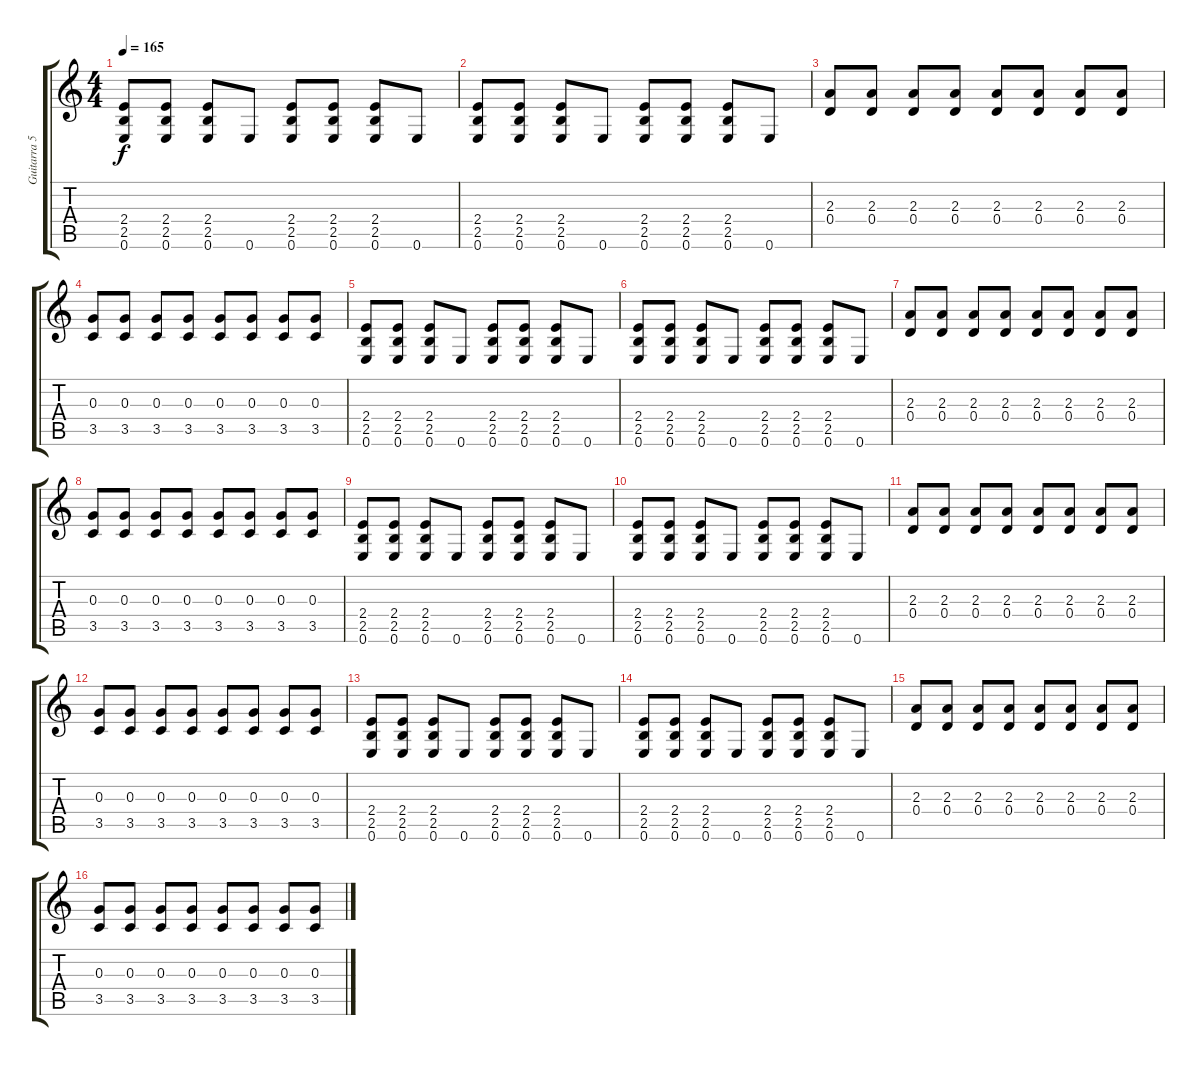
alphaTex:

\track ("Guitarra 5 ( Ritmica 2 )" "Guitarra 5") {instrument distortionguitar}
\staff {score tabs}
\tuning (E4 B3 G3 D3 A2 E2) {hide}
\ts (4 4)
\tempo 165
\clef g2
\ks c
(2.4 2.5 0.6).8{dy f} (2.4 2.5 0.6).8 (2.4 2.5 0.6).8 0.6.8 (2.4 2.5 0.6).8 (2.4 2.5 0.6).8 (2.4 2.5 0.6).8 0.6.8 |
(2.4 2.5 0.6).8 (2.4 2.5 0.6).8 (2.4 2.5 0.6).8 0.6.8 (2.4 2.5 0.6).8 (2.4 2.5 0.6).8 (2.4 2.5 0.6).8 0.6.8 |
(2.3 0.4).8 (2.3 0.4).8 (2.3 0.4).8 (2.3 0.4).8 (2.3 0.4).8 (2.3 0.4).8 (2.3 0.4).8 (2.3 0.4).8 |
(0.3 3.5).8 (0.3 3.5).8 (0.3 3.5).8 (0.3 3.5).8 (0.3 3.5).8 (0.3 3.5).8 (0.3 3.5).8 (0.3 3.5).8 |
(2.4 2.5 0.6).8 (2.4 2.5 0.6).8 (2.4 2.5 0.6).8 0.6.8 (2.4 2.5 0.6).8 (2.4 2.5 0.6).8 (2.4 2.5 0.6).8 0.6.8 |
(2.4 2.5 0.6).8 (2.4 2.5 0.6).8 (2.4 2.5 0.6).8 0.6.8 (2.4 2.5 0.6).8 (2.4 2.5 0.6).8 (2.4 2.5 0.6).8 0.6.8 |
(2.3 0.4).8 (2.3 0.4).8 (2.3 0.4).8 (2.3 0.4).8 (2.3 0.4).8 (2.3 0.4).8 (2.3 0.4).8 (2.3 0.4).8 |
(0.3 3.5).8 (0.3 3.5).8 (0.3 3.5).8 (0.3 3.5).8 (0.3 3.5).8 (0.3 3.5).8 (0.3 3.5).8 (0.3 3.5).8 |
(2.4 2.5 0.6).8 (2.4 2.5 0.6).8 (2.4 2.5 0.6).8 0.6.8 (2.4 2.5 0.6).8 (2.4 2.5 0.6).8 (2.4 2.5 0.6).8 0.6.8 |
(2.4 2.5 0.6).8 (2.4 2.5 0.6).8 (2.4 2.5 0.6).8 0.6.8 (2.4 2.5 0.6).8 (2.4 2.5 0.6).8 (2.4 2.5 0.6).8 0.6.8 |
(2.3 0.4).8 (2.3 0.4).8 (2.3 0.4).8 (2.3 0.4).8 (2.3 0.4).8 (2.3 0.4).8 (2.3 0.4).8 (2.3 0.4).8 |
(0.3 3.5).8 (0.3 3.5).8 (0.3 3.5).8 (0.3 3.5).8 (0.3 3.5).8 (0.3 3.5).8 (0.3 3.5).8 (0.3 3.5).8 |
(2.4 2.5 0.6).8 (2.4 2.5 0.6).8 (2.4 2.5 0.6).8 0.6.8 (2.4 2.5 0.6).8 (2.4 2.5 0.6).8 (2.4 2.5 0.6).8 0.6.8 |
(2.4 2.5 0.6).8 (2.4 2.5 0.6).8 (2.4 2.5 0.6).8 0.6.8 (2.4 2.5 0.6).8 (2.4 2.5 0.6).8 (2.4 2.5 0.6).8 0.6.8 |
(2.3 0.4).8 (2.3 0.4).8 (2.3 0.4).8 (2.3 0.4).8 (2.3 0.4).8 (2.3 0.4).8 (2.3 0.4).8 (2.3 0.4).8 |
(0.3 3.5).8 (0.3 3.5).8 (0.3 3.5).8 (0.3 3.5).8 (0.3 3.5).8 (0.3 3.5).8 (0.3 3.5).8 (0.3 3.5).8
